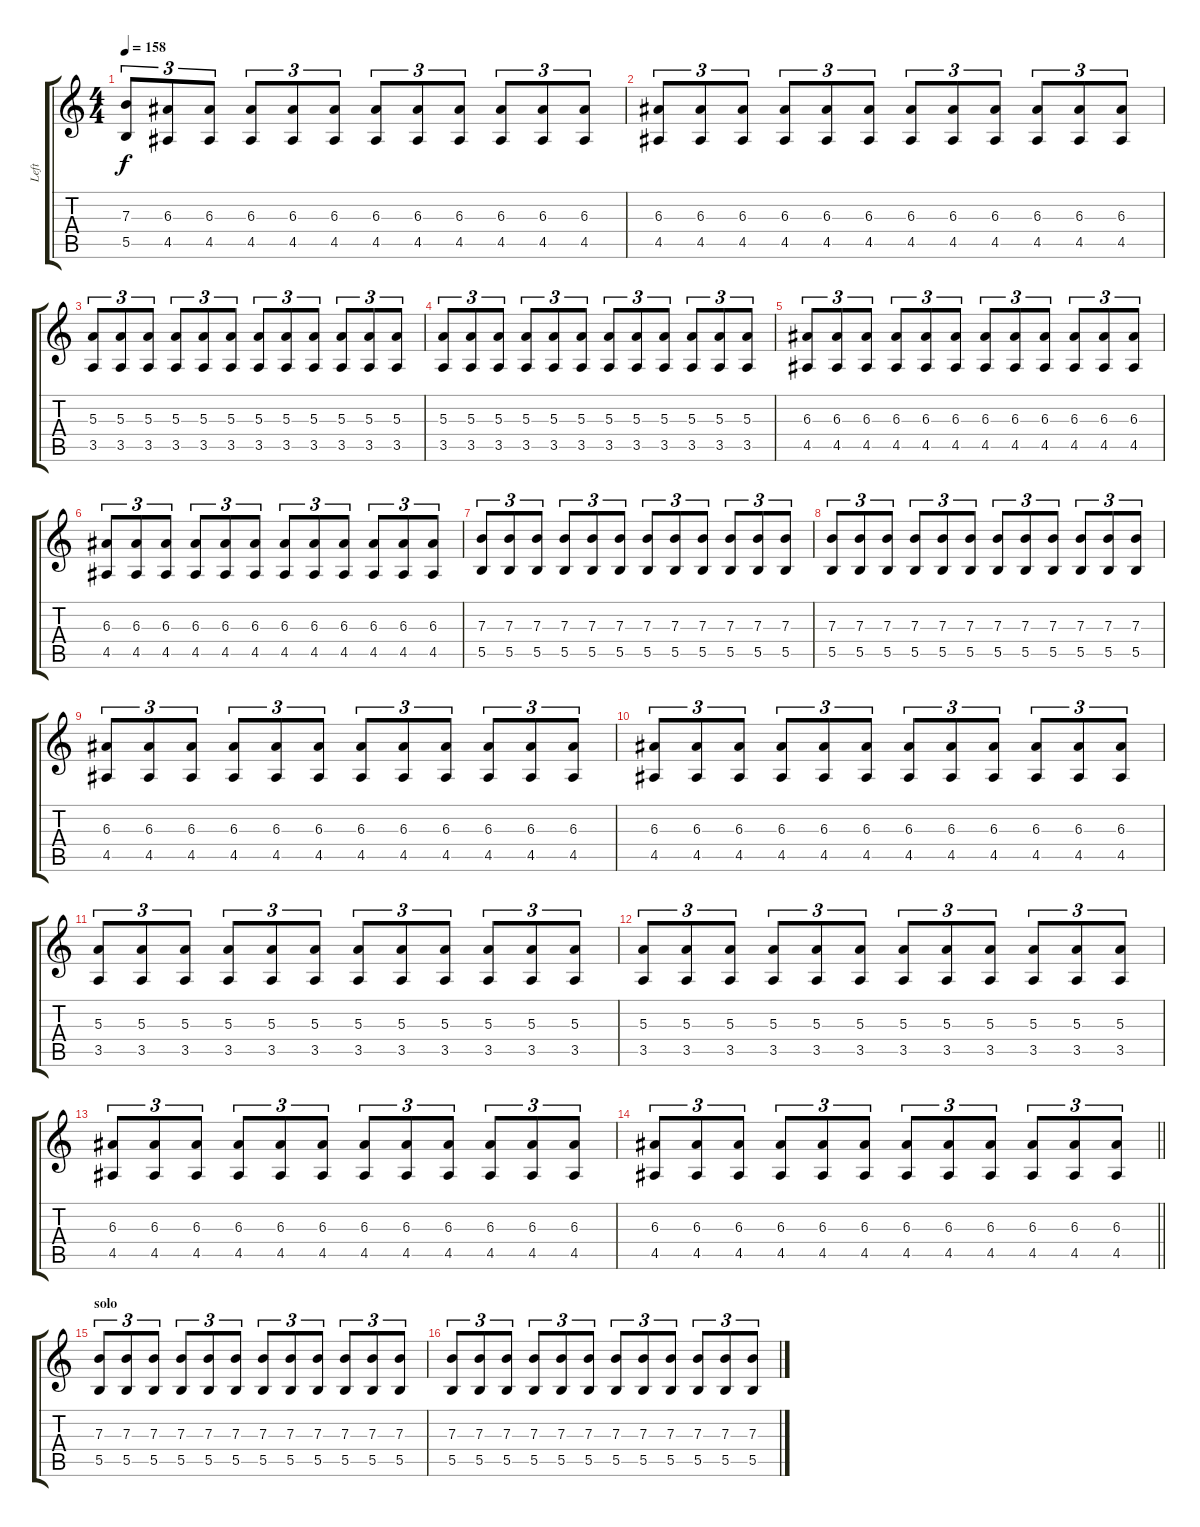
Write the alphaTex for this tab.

\track ("Left" "Left") {instrument overdrivenguitar}
\staff {score tabs}
\tuning (Db4 Ab3 E3 B2 Gb2 B1) {hide}
\ts (4 4)
\tempo 158
\clef g2
\ks c
(7.3 5.5).8{tu (3 2) dy f} (6.3 4.5).8{tu (3 2)} (6.3 4.5).8{tu (3 2)} (6.3 4.5).8{tu (3 2)} (6.3 4.5).8{tu (3 2)} (6.3 4.5).8{tu (3 2)} (6.3 4.5).8{tu (3 2)} (6.3 4.5).8{tu (3 2)} (6.3 4.5).8{tu (3 2)} (6.3 4.5).8{tu (3 2)} (6.3 4.5).8{tu (3 2)} (6.3 4.5).8{tu (3 2)} |
(6.3 4.5).8{tu (3 2)} (6.3 4.5).8{tu (3 2)} (6.3 4.5).8{tu (3 2)} (6.3 4.5).8{tu (3 2)} (6.3 4.5).8{tu (3 2)} (6.3 4.5).8{tu (3 2)} (6.3 4.5).8{tu (3 2)} (6.3 4.5).8{tu (3 2)} (6.3 4.5).8{tu (3 2)} (6.3 4.5).8{tu (3 2)} (6.3 4.5).8{tu (3 2)} (6.3 4.5).8{tu (3 2)} |
(5.3 3.5).8{tu (3 2)} (5.3 3.5).8{tu (3 2)} (5.3 3.5).8{tu (3 2)} (5.3 3.5).8{tu (3 2)} (5.3 3.5).8{tu (3 2)} (5.3 3.5).8{tu (3 2)} (5.3 3.5).8{tu (3 2)} (5.3 3.5).8{tu (3 2)} (5.3 3.5).8{tu (3 2)} (5.3 3.5).8{tu (3 2)} (5.3 3.5).8{tu (3 2)} (5.3 3.5).8{tu (3 2)} |
(5.3 3.5).8{tu (3 2)} (5.3 3.5).8{tu (3 2)} (5.3 3.5).8{tu (3 2)} (5.3 3.5).8{tu (3 2)} (5.3 3.5).8{tu (3 2)} (5.3 3.5).8{tu (3 2)} (5.3 3.5).8{tu (3 2)} (5.3 3.5).8{tu (3 2)} (5.3 3.5).8{tu (3 2)} (5.3 3.5).8{tu (3 2)} (5.3 3.5).8{tu (3 2)} (5.3 3.5).8{tu (3 2)} |
(6.3 4.5).8{tu (3 2)} (6.3 4.5).8{tu (3 2)} (6.3 4.5).8{tu (3 2)} (6.3 4.5).8{tu (3 2)} (6.3 4.5).8{tu (3 2)} (6.3 4.5).8{tu (3 2)} (6.3 4.5).8{tu (3 2)} (6.3 4.5).8{tu (3 2)} (6.3 4.5).8{tu (3 2)} (6.3 4.5).8{tu (3 2)} (6.3 4.5).8{tu (3 2)} (6.3 4.5).8{tu (3 2)} |
(6.3 4.5).8{tu (3 2)} (6.3 4.5).8{tu (3 2)} (6.3 4.5).8{tu (3 2)} (6.3 4.5).8{tu (3 2)} (6.3 4.5).8{tu (3 2)} (6.3 4.5).8{tu (3 2)} (6.3 4.5).8{tu (3 2)} (6.3 4.5).8{tu (3 2)} (6.3 4.5).8{tu (3 2)} (6.3 4.5).8{tu (3 2)} (6.3 4.5).8{tu (3 2)} (6.3 4.5).8{tu (3 2)} |
(7.3 5.5).8{tu (3 2)} (7.3 5.5).8{tu (3 2)} (7.3 5.5).8{tu (3 2)} (7.3 5.5).8{tu (3 2)} (7.3 5.5).8{tu (3 2)} (7.3 5.5).8{tu (3 2)} (7.3 5.5).8{tu (3 2)} (7.3 5.5).8{tu (3 2)} (7.3 5.5).8{tu (3 2)} (7.3 5.5).8{tu (3 2)} (7.3 5.5).8{tu (3 2)} (7.3 5.5).8{tu (3 2)} |
(7.3 5.5).8{tu (3 2)} (7.3 5.5).8{tu (3 2)} (7.3 5.5).8{tu (3 2)} (7.3 5.5).8{tu (3 2)} (7.3 5.5).8{tu (3 2)} (7.3 5.5).8{tu (3 2)} (7.3 5.5).8{tu (3 2)} (7.3 5.5).8{tu (3 2)} (7.3 5.5).8{tu (3 2)} (7.3 5.5).8{tu (3 2)} (7.3 5.5).8{tu (3 2)} (7.3 5.5).8{tu (3 2)} |
(6.3 4.5).8{tu (3 2)} (6.3 4.5).8{tu (3 2)} (6.3 4.5).8{tu (3 2)} (6.3 4.5).8{tu (3 2)} (6.3 4.5).8{tu (3 2)} (6.3 4.5).8{tu (3 2)} (6.3 4.5).8{tu (3 2)} (6.3 4.5).8{tu (3 2)} (6.3 4.5).8{tu (3 2)} (6.3 4.5).8{tu (3 2)} (6.3 4.5).8{tu (3 2)} (6.3 4.5).8{tu (3 2)} |
(6.3 4.5).8{tu (3 2)} (6.3 4.5).8{tu (3 2)} (6.3 4.5).8{tu (3 2)} (6.3 4.5).8{tu (3 2)} (6.3 4.5).8{tu (3 2)} (6.3 4.5).8{tu (3 2)} (6.3 4.5).8{tu (3 2)} (6.3 4.5).8{tu (3 2)} (6.3 4.5).8{tu (3 2)} (6.3 4.5).8{tu (3 2)} (6.3 4.5).8{tu (3 2)} (6.3 4.5).8{tu (3 2)} |
(5.3 3.5).8{tu (3 2)} (5.3 3.5).8{tu (3 2)} (5.3 3.5).8{tu (3 2)} (5.3 3.5).8{tu (3 2)} (5.3 3.5).8{tu (3 2)} (5.3 3.5).8{tu (3 2)} (5.3 3.5).8{tu (3 2)} (5.3 3.5).8{tu (3 2)} (5.3 3.5).8{tu (3 2)} (5.3 3.5).8{tu (3 2)} (5.3 3.5).8{tu (3 2)} (5.3 3.5).8{tu (3 2)} |
(5.3 3.5).8{tu (3 2)} (5.3 3.5).8{tu (3 2)} (5.3 3.5).8{tu (3 2)} (5.3 3.5).8{tu (3 2)} (5.3 3.5).8{tu (3 2)} (5.3 3.5).8{tu (3 2)} (5.3 3.5).8{tu (3 2)} (5.3 3.5).8{tu (3 2)} (5.3 3.5).8{tu (3 2)} (5.3 3.5).8{tu (3 2)} (5.3 3.5).8{tu (3 2)} (5.3 3.5).8{tu (3 2)} |
(6.3 4.5).8{tu (3 2)} (6.3 4.5).8{tu (3 2)} (6.3 4.5).8{tu (3 2)} (6.3 4.5).8{tu (3 2)} (6.3 4.5).8{tu (3 2)} (6.3 4.5).8{tu (3 2)} (6.3 4.5).8{tu (3 2)} (6.3 4.5).8{tu (3 2)} (6.3 4.5).8{tu (3 2)} (6.3 4.5).8{tu (3 2)} (6.3 4.5).8{tu (3 2)} (6.3 4.5).8{tu (3 2)} |
\barLineRight lightlight
(6.3 4.5).8{tu (3 2)} (6.3 4.5).8{tu (3 2)} (6.3 4.5).8{tu (3 2)} (6.3 4.5).8{tu (3 2)} (6.3 4.5).8{tu (3 2)} (6.3 4.5).8{tu (3 2)} (6.3 4.5).8{tu (3 2)} (6.3 4.5).8{tu (3 2)} (6.3 4.5).8{tu (3 2)} (6.3 4.5).8{tu (3 2)} (6.3 4.5).8{tu (3 2)} (6.3 4.5).8{tu (3 2)} |
\section ("" "solo")
(7.3 5.5).8{tu (3 2)} (7.3 5.5).8{tu (3 2)} (7.3 5.5).8{tu (3 2)} (7.3 5.5).8{tu (3 2)} (7.3 5.5).8{tu (3 2)} (7.3 5.5).8{tu (3 2)} (7.3 5.5).8{tu (3 2)} (7.3 5.5).8{tu (3 2)} (7.3 5.5).8{tu (3 2)} (7.3 5.5).8{tu (3 2)} (7.3 5.5).8{tu (3 2)} (7.3 5.5).8{tu (3 2)} |
(7.3 5.5).8{tu (3 2)} (7.3 5.5).8{tu (3 2)} (7.3 5.5).8{tu (3 2)} (7.3 5.5).8{tu (3 2)} (7.3 5.5).8{tu (3 2)} (7.3 5.5).8{tu (3 2)} (7.3 5.5).8{tu (3 2)} (7.3 5.5).8{tu (3 2)} (7.3 5.5).8{tu (3 2)} (7.3 5.5).8{tu (3 2)} (7.3 5.5).8{tu (3 2)} (7.3 5.5).8{tu (3 2)}
